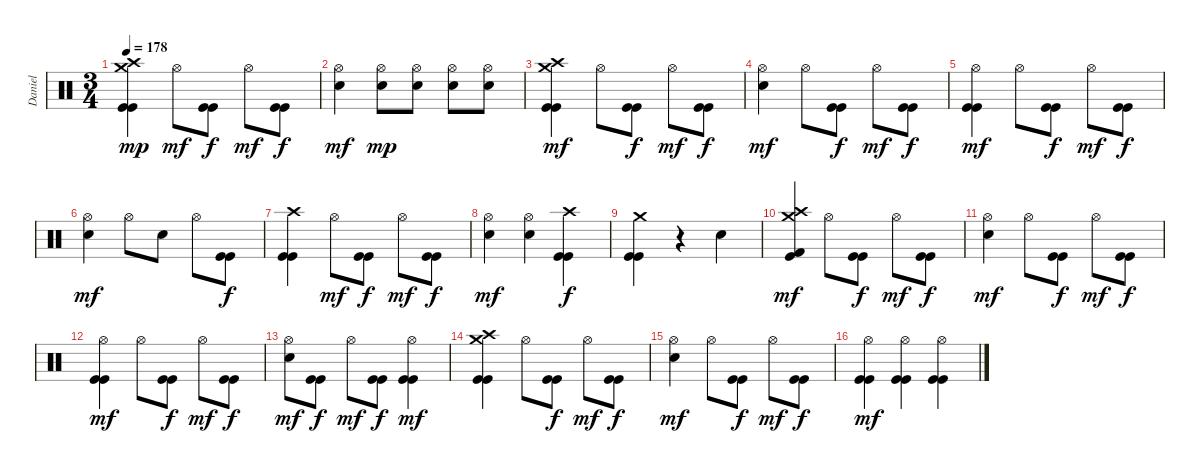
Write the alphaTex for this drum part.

\track ("Daniel" "Daniel") {instrument percussion}
\staff {score}
\articulation defaults
\ts (3 4)
\tempo 178
\clef neutral
\ks c
("Kick (hit)" "Kick (hit)" "Crash high (hit)" "Crash medium (hit)").4{dy mp} "Hi-Hat (open)".8{dy mf} ("Kick (hit)" "Kick (hit)").8{dy f} "Hi-Hat (open)".8{dy mf} ("Kick (hit)" "Kick (hit)").8{dy f} |
("Electric Snare (hit)" "Hi-Hat (open)").4{dy mf} ("Electric Snare (hit)" "Hi-Hat (open)").8{dy mp} ("Electric Snare (hit)" "Hi-Hat (open)").8 ("Electric Snare (hit)" "Hi-Hat (open)").8 ("Electric Snare (hit)" "Hi-Hat (open)").8 |
("Kick (hit)" "Kick (hit)" "Crash high (hit)" "Crash medium (hit)").4{dy mf} "Hi-Hat (open)".8 ("Kick (hit)" "Kick (hit)").8{dy f} "Hi-Hat (open)".8{dy mf} ("Kick (hit)" "Kick (hit)").8{dy f} |
("Electric Snare (hit)" "Hi-Hat (open)").4{dy mf} "Hi-Hat (open)".8 ("Kick (hit)" "Kick (hit)").8{dy f} "Hi-Hat (open)".8{dy mf} ("Kick (hit)" "Kick (hit)").8{dy f} |
("Kick (hit)" "Kick (hit)" "Hi-Hat (open)").4{dy mf} "Hi-Hat (open)".8 ("Kick (hit)" "Kick (hit)").8{dy f} "Hi-Hat (open)".8{dy mf} ("Kick (hit)" "Kick (hit)").8{dy f} |
("Electric Snare (hit)" "Hi-Hat (open)").4{dy mf} "Hi-Hat (open)".8 "Electric Snare (hit)".8 "Hi-Hat (open)".8 ("Kick (hit)" "Kick (hit)").8{dy f} |
("Kick (hit)" "Kick (hit)" "Crash high (hit)").4 "Hi-Hat (open)".8{dy mf} ("Kick (hit)" "Kick (hit)").8{dy f} "Hi-Hat (open)".8{dy mf} ("Kick (hit)" "Kick (hit)").8{dy f} |
("Electric Snare (hit)" "Hi-Hat (open)").4{dy mf} ("Electric Snare (hit)" "Hi-Hat (open)").4 ("Kick (hit)" "Kick (hit)" "Crash high (hit)").4{dy f} |
("Kick (hit)" "Kick (hit)" "Crash medium (hit)").4 r.4 "Electric Snare (hit)".4 |
("Kick (hit)" "Kick (hit) 2" "Crash high (hit)" "Crash medium (hit)").4{dy mf} "Hi-Hat (open)".8 ("Kick (hit)" "Kick (hit)").8{dy f} "Hi-Hat (open)".8{dy mf} ("Kick (hit)" "Kick (hit)").8{dy f} |
("Electric Snare (hit)" "Hi-Hat (open)").4{dy mf} "Hi-Hat (open)".8 ("Kick (hit)" "Kick (hit)").8{dy f} "Hi-Hat (open)".8{dy mf} ("Kick (hit)" "Kick (hit)").8{dy f} |
("Kick (hit)" "Kick (hit)" "Hi-Hat (open)").4{dy mf} "Hi-Hat (open)".8 ("Kick (hit)" "Kick (hit)").8{dy f} "Hi-Hat (open)".8{dy mf} ("Kick (hit)" "Kick (hit)").8{dy f} |
("Electric Snare (hit)" "Hi-Hat (open)").8{dy mf} ("Kick (hit)" "Kick (hit)").8{dy f} "Hi-Hat (open)".8{dy mf} ("Kick (hit)" "Kick (hit)").8{dy f} ("Kick (hit)" "Kick (hit)" "Hi-Hat (open)").4{dy mf} |
("Kick (hit)" "Kick (hit)" "Crash high (hit)" "Crash medium (hit)").4 "Hi-Hat (open)".8 ("Kick (hit)" "Kick (hit)").8{dy f} "Hi-Hat (open)".8{dy mf} ("Kick (hit)" "Kick (hit)").8{dy f} |
("Electric Snare (hit)" "Hi-Hat (open)").4{dy mf} "Hi-Hat (open)".8 ("Kick (hit)" "Kick (hit)").8{dy f} "Hi-Hat (open)".8{dy mf} ("Kick (hit)" "Kick (hit)").8{dy f} |
("Kick (hit)" "Kick (hit)" "Hi-Hat (open)").4{dy mf} ("Kick (hit)" "Kick (hit)" "Hi-Hat (open)").4 ("Kick (hit)" "Kick (hit)" "Hi-Hat (open)").4
